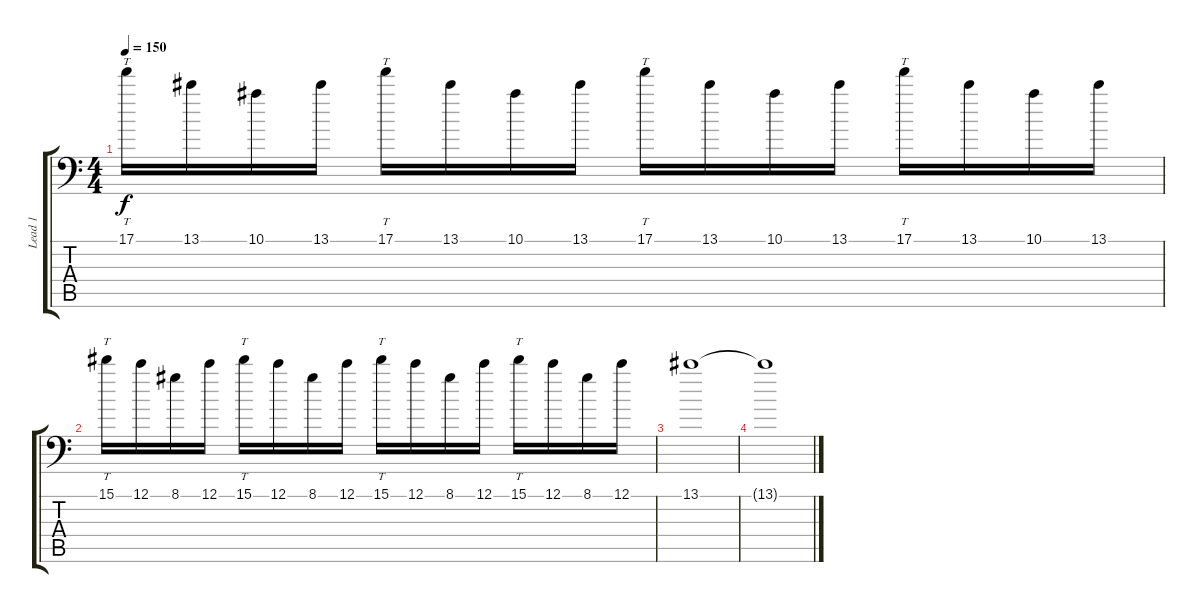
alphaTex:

\track ("Lead 1" "Lead 1") {instrument distortionguitar}
\staff {score tabs}
\tuning (C4 G3 Eb3 Bb2 F2 Bb1) {hide}
\ts (4 4)
\tempo 150
\clef f4
\ks c
17.1.16{tt dy f} 13.1.16 10.1.16 13.1.16 17.1.16{tt} 13.1.16 10.1.16 13.1.16 17.1.16{tt} 13.1.16 10.1.16 13.1.16 17.1.16{tt} 13.1.16 10.1.16 13.1.16 |
15.1.16{tt} 12.1.16 8.1.16 12.1.16 15.1.16{tt} 12.1.16 8.1.16 12.1.16 15.1.16{tt} 12.1.16 8.1.16 12.1.16 15.1.16{tt} 12.1.16 8.1.16 12.1.16 |
13.1.1 |
13.1{t}.1
